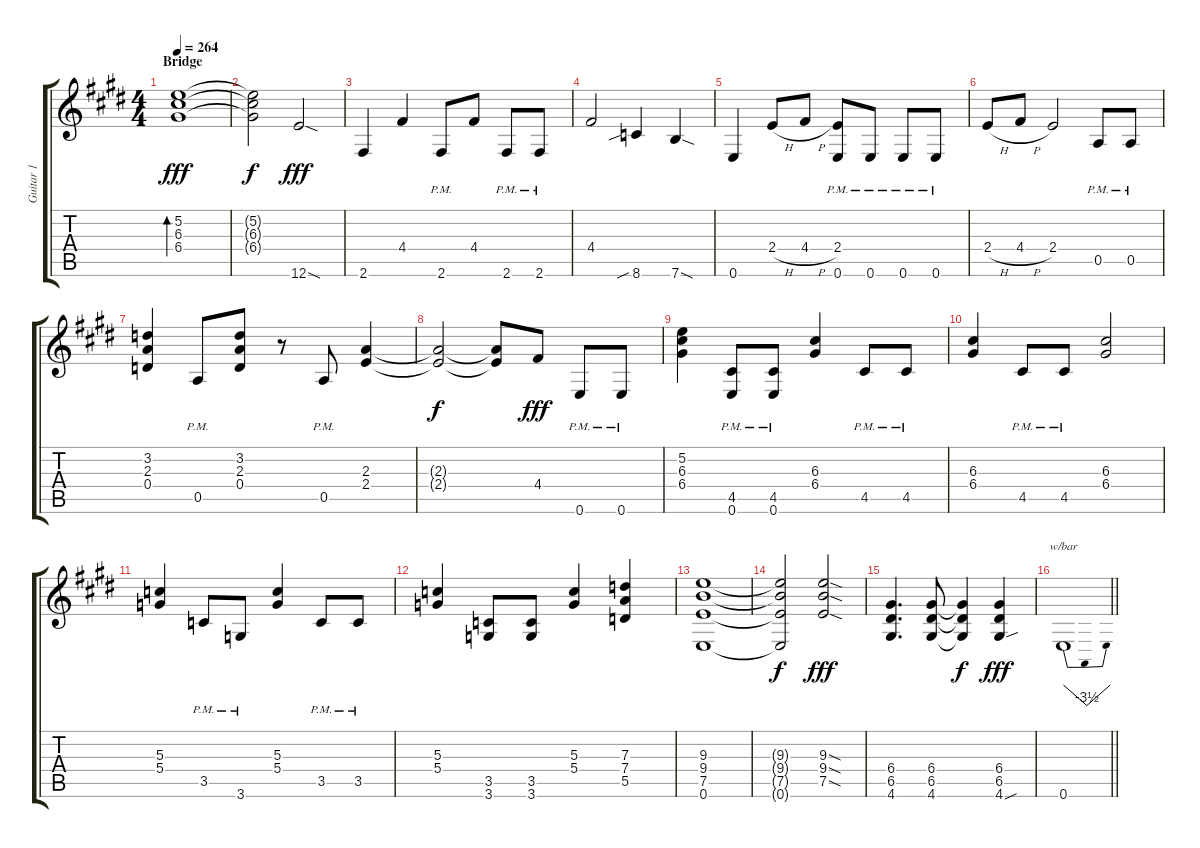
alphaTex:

\track ("Guitar 1" "Guitar 1") {instrument distortionguitar}
\staff {score tabs}
\tuning (E4 B3 G3 D3 A2 E2) {hide}
\ts (4 4)
\section ("" "Bridge")
\tempo 264
\clef g2
\ks e
(5.2 6.3 6.4).1{bd 480 dy fff} |
(5.2{t} 6.3{t} 6.4{t}).2{dy f} 12.6{sod}.2{dy fff} |
2.6.4 4.4.4 2.6{pm}.8 4.4.8 2.6{pm}.8 2.6{pm}.8 |
4.4.2 8.6{sib}.4 7.6{sod}.4 |
0.6.4 2.4{h}.8 4.4{h}.8 (2.4 0.6{pm}).8 0.6{pm}.8 0.6{pm}.8 0.6{pm}.8 |
2.4{h}.8 4.4{h}.8 2.4.2 0.5{pm}.8 0.5{pm}.8 |
(3.2 2.3 0.4).4 0.5{pm}.8 (3.2 2.3 0.4).8 r.8 0.5{pm}.8 (2.3 2.4).4 |
(2.3{t} 2.4{t}).2{dy f} (2.3{t} 2.4{t}).8 4.4.8{dy fff} 0.6{pm}.8 0.6{pm}.8 |
(5.2 6.3 6.4).4 (4.5{pm} 0.6{pm}).8 (4.5{pm} 0.6{pm}).8 (6.3 6.4).4 4.5{pm}.8 4.5{pm}.8 |
(6.3 6.4).4 4.5{pm}.8 4.5{pm}.8 (6.3 6.4).2 |
(5.3 5.4).4 3.5{pm}.8 3.6{pm}.8 (5.3 5.4).4 3.5{pm}.8 3.5{pm}.8 |
(5.3 5.4).4 (3.5 3.6).8 (3.5 3.6).8 (5.3 5.4).4 (7.3 7.4 5.5).4 |
(9.3 9.4 7.5 0.6).1 |
(9.3{t} 9.4{t} 7.5{t} 0.6{t}).2{dy f} (9.3{sod} 9.4{sod} 7.5{sod}).2{dy fff} |
(6.4 6.5 4.6).4{d} (6.4 6.5 4.6).8 (6.4{t} 6.5{t} 4.6{t}).4{dy f} (6.4 6.5 4.6{sou}).4{dy fff} |
\barLineRight lightlight
0.6.1{tbe (dip default 0 0 45 -14 60 0)}
